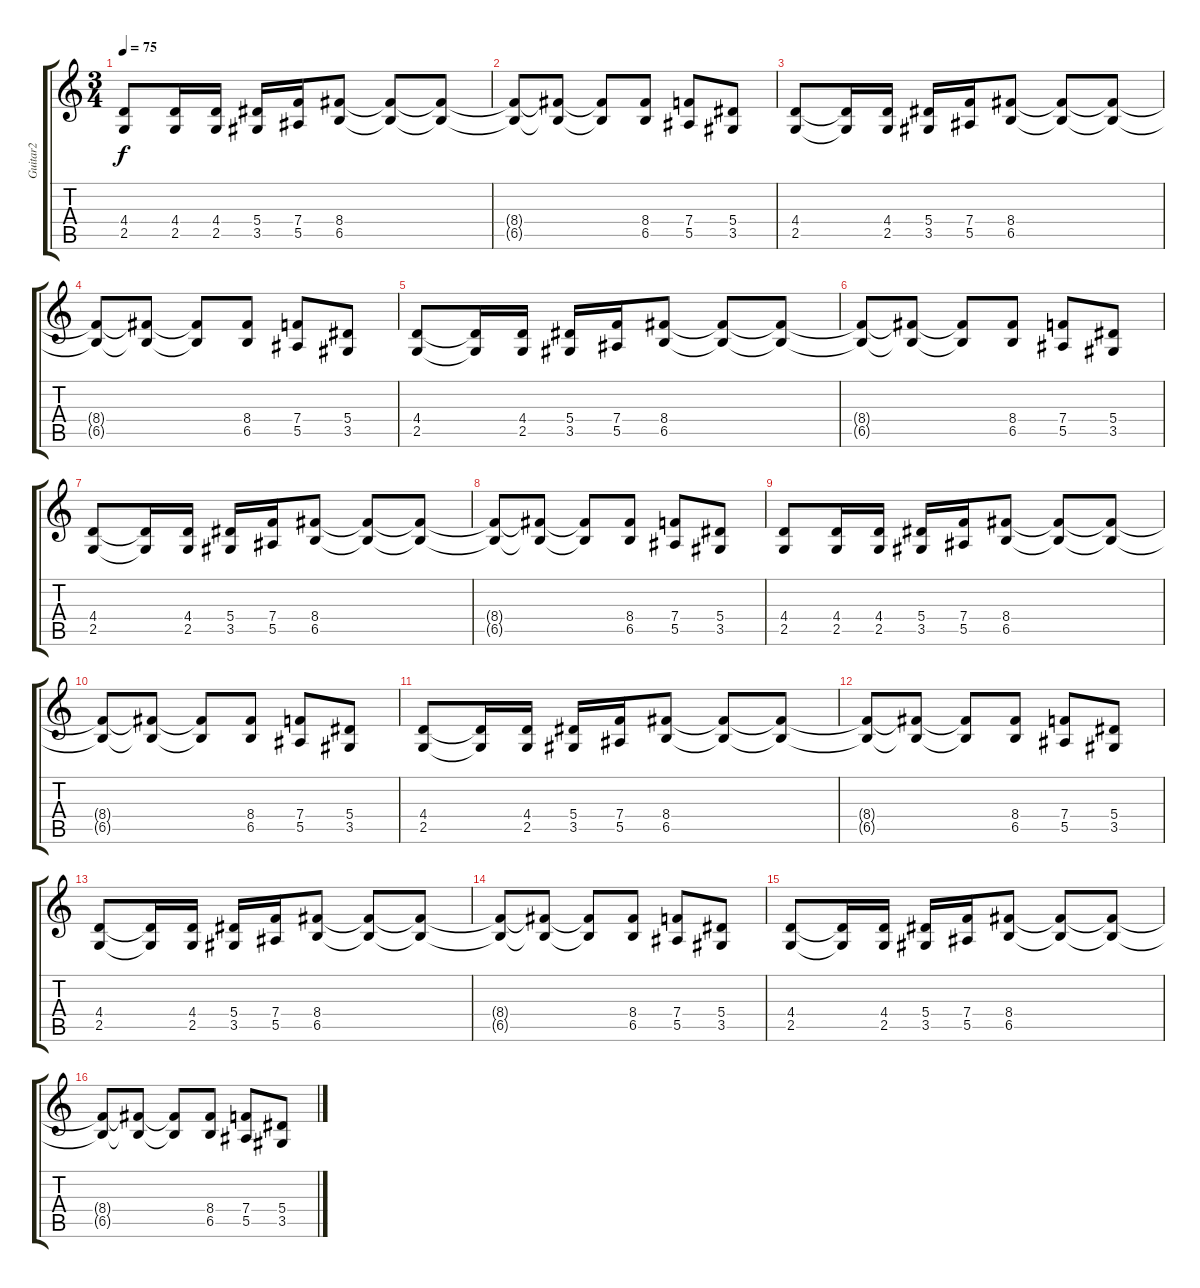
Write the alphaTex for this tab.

\track ("Guitar2" "Guitar2") {instrument overdrivenguitar}
\staff {score tabs}
\tuning (C4 G3 Eb3 Bb2 F2 C2) {hide}
\ts (3 4)
\tempo 75
\clef g2
\ks c
(4.4 2.5).8{dy f} (4.4 2.5).16 (4.4 2.5).16 (5.4 3.5).16 (7.4 5.5).16 (8.4 6.5).8 (8.4{t} 6.5{t}).8 (8.4{t} 6.5{t}).8 |
(8.4{t} 6.5{t}).8 (8.4{t} 6.5{t}).8 (8.4{t} 6.5{t}).8 (8.4 6.5).8 (7.4 5.5).8 (5.4 3.5).8 |
(4.4 2.5).8 (4.4{t} 2.5{t}).16 (4.4 2.5).16 (5.4 3.5).16 (7.4 5.5).16 (8.4 6.5).8 (8.4{t} 6.5{t}).8 (8.4{t} 6.5{t}).8 |
(8.4{t} 6.5{t}).8 (8.4{t} 6.5{t}).8 (8.4{t} 6.5{t}).8 (8.4 6.5).8 (7.4 5.5).8 (5.4 3.5).8 |
(4.4 2.5).8 (4.4{t} 2.5{t}).16 (4.4 2.5).16 (5.4 3.5).16 (7.4 5.5).16 (8.4 6.5).8 (8.4{t} 6.5{t}).8 (8.4{t} 6.5{t}).8 |
(8.4{t} 6.5{t}).8 (8.4{t} 6.5{t}).8 (8.4{t} 6.5{t}).8 (8.4 6.5).8 (7.4 5.5).8 (5.4 3.5).8 |
(4.4 2.5).8 (4.4{t} 2.5{t}).16 (4.4 2.5).16 (5.4 3.5).16 (7.4 5.5).16 (8.4 6.5).8 (8.4{t} 6.5{t}).8 (8.4{t} 6.5{t}).8 |
(8.4{t} 6.5{t}).8 (8.4{t} 6.5{t}).8 (8.4{t} 6.5{t}).8 (8.4 6.5).8 (7.4 5.5).8 (5.4 3.5).8 |
(4.4 2.5).8 (4.4 2.5).16 (4.4 2.5).16 (5.4 3.5).16 (7.4 5.5).16 (8.4 6.5).8 (8.4{t} 6.5{t}).8 (8.4{t} 6.5{t}).8 |
(8.4{t} 6.5{t}).8 (8.4{t} 6.5{t}).8 (8.4{t} 6.5{t}).8 (8.4 6.5).8 (7.4 5.5).8 (5.4 3.5).8 |
(4.4 2.5).8 (4.4{t} 2.5{t}).16 (4.4 2.5).16 (5.4 3.5).16 (7.4 5.5).16 (8.4 6.5).8 (8.4{t} 6.5{t}).8 (8.4{t} 6.5{t}).8 |
(8.4{t} 6.5{t}).8 (8.4{t} 6.5{t}).8 (8.4{t} 6.5{t}).8 (8.4 6.5).8 (7.4 5.5).8 (5.4 3.5).8 |
(4.4 2.5).8 (4.4{t} 2.5{t}).16 (4.4 2.5).16 (5.4 3.5).16 (7.4 5.5).16 (8.4 6.5).8 (8.4{t} 6.5{t}).8 (8.4{t} 6.5{t}).8 |
(8.4{t} 6.5{t}).8 (8.4{t} 6.5{t}).8 (8.4{t} 6.5{t}).8 (8.4 6.5).8 (7.4 5.5).8 (5.4 3.5).8 |
(4.4 2.5).8 (4.4{t} 2.5{t}).16 (4.4 2.5).16 (5.4 3.5).16 (7.4 5.5).16 (8.4 6.5).8 (8.4{t} 6.5{t}).8 (8.4{t} 6.5{t}).8 |
(8.4{t} 6.5{t}).8 (8.4{t} 6.5{t}).8 (8.4{t} 6.5{t}).8 (8.4 6.5).8 (7.4 5.5).8 (5.4 3.5).8
